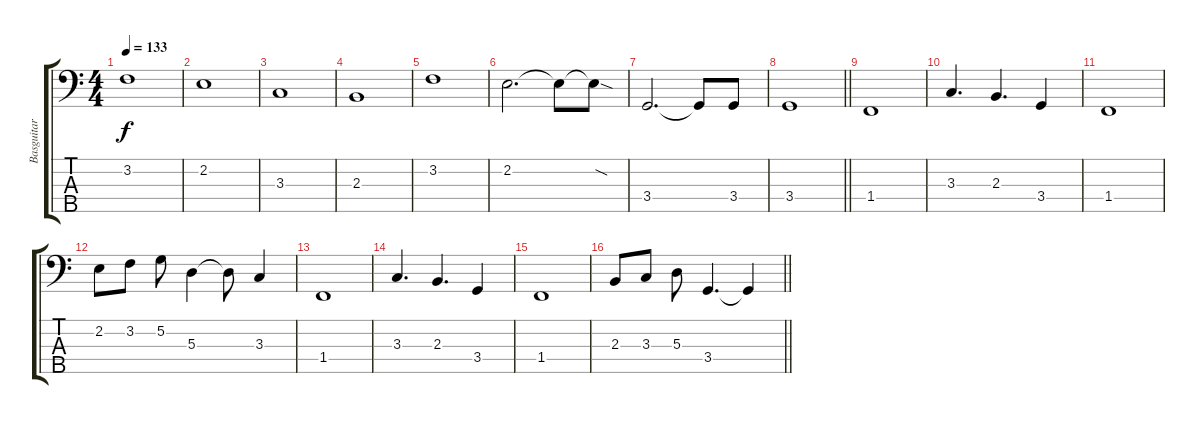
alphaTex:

\track ("Basguitar" "Basguitar") {instrument electricbassfinger}
\staff {score tabs}
\tuning (G2 D2 A1 E1 B0) {hide}
\ts (4 4)
\tempo 133
\clef f4
\ks c
3.2.1{dy f} |
2.2.1 |
3.3.1 |
2.3.1 |
3.2.1 |
2.2.2{d} 2.2{t}.8 2.2{sod t}.8 |
3.4.2{d} 3.4{t}.8 3.4.8 |
\barLineRight lightlight
3.4.1 |
1.4.1 |
3.3.4{d} 2.3.4{d} 3.4.4 |
1.4.1 |
2.2.8 3.2.8 5.2.8 5.3.4 5.3{t}.8 3.3.4 |
1.4.1 |
3.3.4{d} 2.3.4{d} 3.4.4 |
1.4.1 |
\barLineRight lightlight
2.3.8 3.3.8 5.3.8 3.4.4{d} 3.4{t}.4
